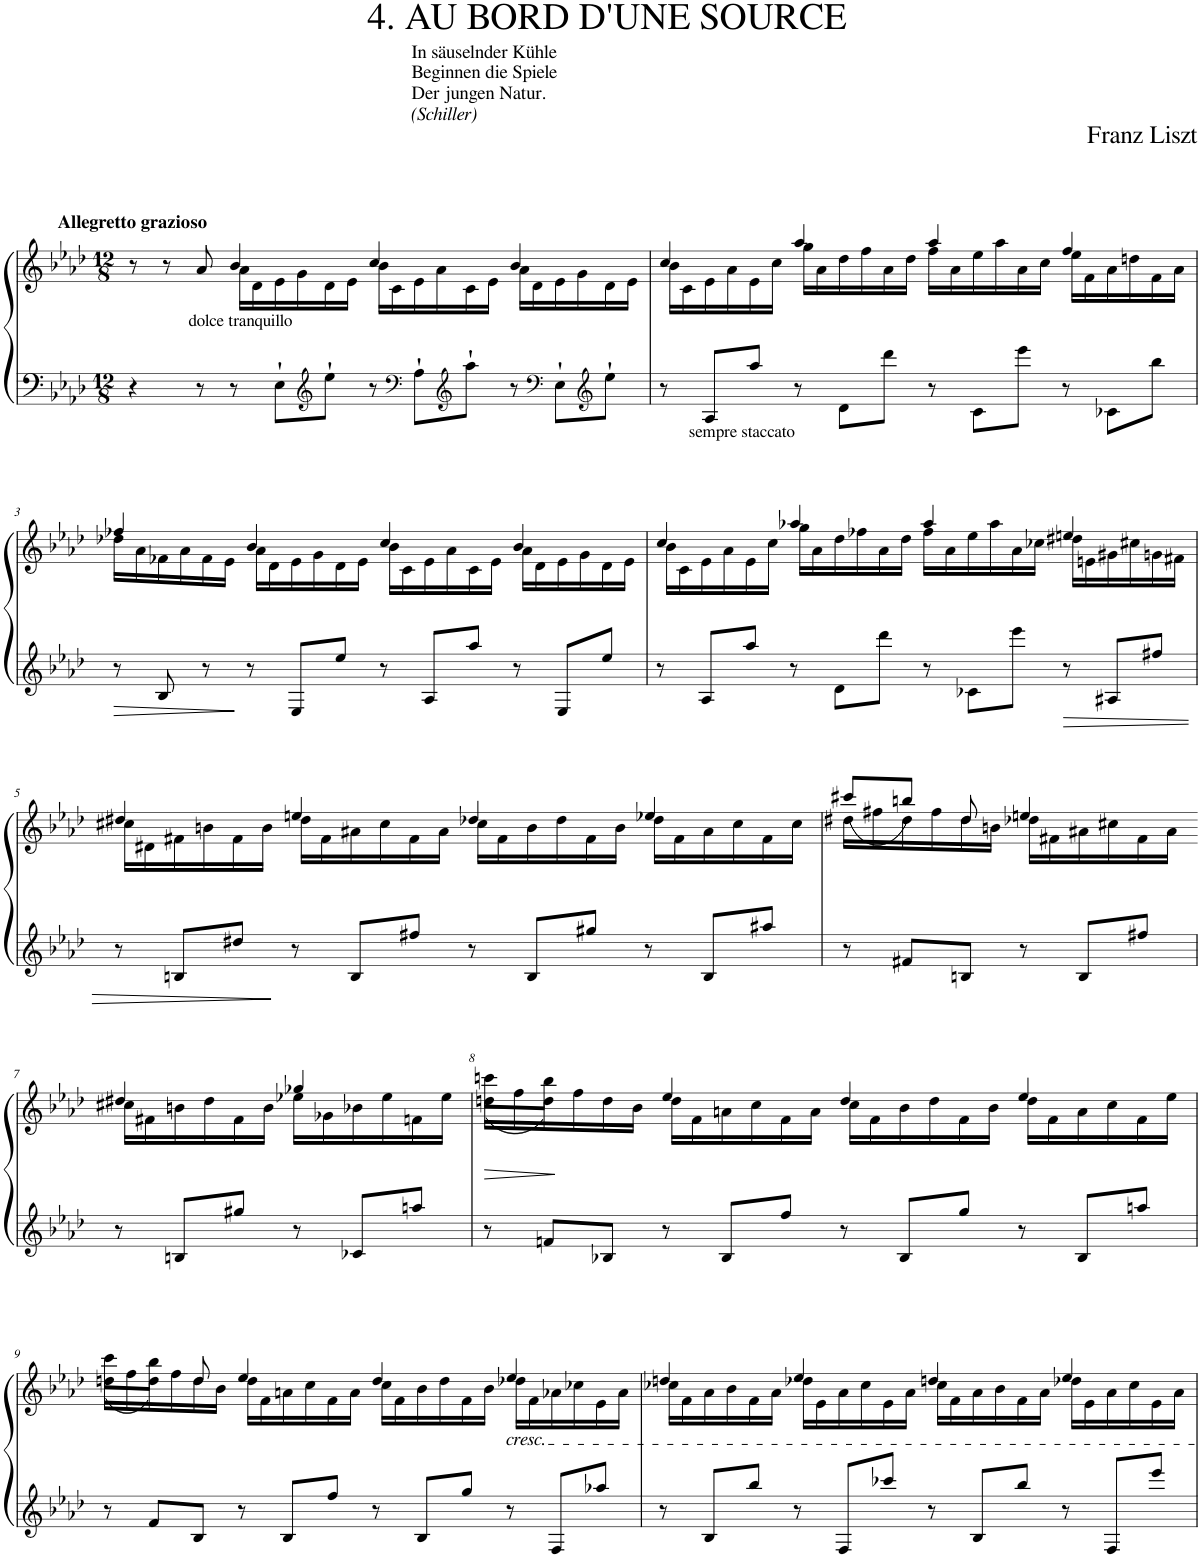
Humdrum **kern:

**kern	**kern	**dynam
*part1	*part1	*part1
*staff2	*staff1	*staff1/2
*I"Piano	*	*
*I'Pno.	*	*
*clefF4	*clefG2	*
*k[b-e-a-d-]	*k[b-e-a-d-]	*
*M12/8	*M12/8	*
=1	=1	=1
*	*^	*
!	!LO:TX:a:B:t=Allegretto grazioso	!	!
4r	8r	4.ryy	.
.	8r	.	.
!	!LO:TX:b:t=dolce tranquillo	!	!
8r	8a-/	.	.
8r	16a-\LL	4b-/	.
.	16d-\	.	.
8E-`\L	16e-\	.	.
.	16g\	.	.
*clefG2	*	*	*
8ee-`\J	16d-\	8ryy	.
.	16e-\JJ	.	.
8r	16b-\LL	4cc/	.
.	16c\	.	.
*clefF4	*	*	*
8A-`\L	16e-\	.	.
.	16a-\	.	.
*clefG2	*	*	*
8aa-`\J	16c\	8ryy	.
.	16e-\JJ	.	.
8r	16a-\LL	4b-/	.
.	16d-\	.	.
*clefF4	*	*	*
8E-`\L	16e-\	.	.
.	16g\	.	.
*clefG2	*	*	*
8ee-`\J	16d-\	8ryy	.
.	16e-\JJ	.	.
=2	=2	=2	=2
8r	16b-\LL	4cc/	.
.	16c\	.	.
!LO:TX:b:t=sempre staccato	!	!	!
8A-`/L	16e-\	.	.
.	16a-\	.	.
8aa-`/J	16e-\	8ryy	.
.	16cc\JJ	.	.
8r	16gg\LL	4aa-/	.
.	16a-\	.	.
8d-`\L	16dd-\	.	.
.	16ff\	.	.
8ddd-`\J	16a-\	8ryy	.
.	16dd-\JJ	.	.
8r	16ff\LL	4aa-/	.
.	16a-\	.	.
8c`\L	16ee-\	.	.
.	16aa-\	.	.
8eee-`\J	16a-\	8ryy	.
.	16cc\JJ	.	.
8r	16ee-\LL	4ff/	.
.	16f\	.	.
8c-X`\L	16a-\	.	.
.	16ddn\	.	.
8bb-`\J	16f\	8ryy	.
.	16a-\JJ	.	.
!!LO:LB:g=z	!!
=3	=3	=3	=3
8r	16dd-X\LL	4ff-X/	.
.	16a-\	.	.
8B-`/	16f-X\	.	.
.	16a-\	.	.
8r	16f-\	8ryy	.
.	16e-\JJ	.	.
8r	16a-\LL	4b-/	.
.	16d-\	.	.
8E-`/L	16e-\	.	.
.	16g\	.	.
8ee-`/J	16d-\	8ryy	.
.	16e-\JJ	.	.
8r	16b-\LL	4cc/	.
.	16c\	.	.
8A-`/L	16e-\	.	.
.	16a-\	.	.
8aa-`/J	16c\	8ryy	.
.	16e-\JJ	.	.
8r	16a-\LL	4b-/	.
.	16d-\	.	.
8E-`/L	16e-\	.	.
.	16g\	.	.
8ee-`/J	16d-\	8ryy	.
.	16e-\JJ	.	.
=4	=4	=4	=4
8r	16b-\LL	4cc/	.
.	16c\	.	.
8A-`/L	16e-\	.	.
.	16a-\	.	.
8aa-`/J	16e-\	8ryy	.
.	16cc\JJ	.	.
8r	16gg\LL	4aa-X/	.
.	16a-\	.	.
8d-`\L	16dd-\	.	.
.	16ff-X\	.	.
8ddd-`\J	16a-\	8ryy	.
.	16dd-\JJ	.	.
8r	16ff-\LL	4aa-/	.
.	16a-\	.	.
8c-X`\L	16ee-\	.	.
.	16aa-\	.	.
8eee-`\J	16a-\	8ryy	.
.	16cc-X\JJ	.	.
8r	16dd#X\LL	4een/	.
.	16en\	.	.
8A#X`/L	16g#X\	.	.
.	16cc#X\	.	.
8ff#X`/J	16gn\	8ryy	.
.	16f#X\JJ	.	.
!!LO:LB:g=z	!!
=5	=5	=5	=5
8r	16cc#X\LL	4dd#X/	.
.	16d#X\	.	.
8Bn`/L	16f#X\	.	.
.	16bn\	.	.
8dd#X`/J	16f#\	8ryy	.
.	16b\JJ	.	.
8r	16dd#\LL	4een/	.
.	16f#\	.	.
8B`/L	16a#X\	.	.
.	16cc#\	.	.
8ff#X`/J	16f#\	8ryy	.
.	16a#\JJ	.	.
8r	16cc#\LL	4dd-X/	.
.	16f#\	.	.
8B`/L	16b\	.	.
.	16dd-\	.	.
8gg#X`/J	16f#\	8ryy	.
.	16b\JJ	.	.
8r	16dd-\LL	4ee-X/	.
.	16f#\	.	.
8B`/L	16a#\	.	.
.	16cc#\	.	.
8aa#X`/J	16f#\	8ryy	.
.	16cc#\JJ	.	.
=6	=6	=6	=6
8r	16dd#X\LL	(8ccc#X/L	.
.	16ff#X\	.	.
8f#X`/L	16dd#\	8bbn/J)	.
.	16ff#\	.	.
8Bn`/J	16dd#\	8dd#/	.
.	16bn\JJ	.	.
8r	16dd-X\LL	4een/	.
.	16f#X\	.	.
8B`/L	16a#X\	.	.
.	16cc#X\	.	.
8ff#X`/J	16f#\	8ryy	.
.	16a#\JJ	.	.
!!LO:LB:g=z	!!
=7-	=7-	=7-	=7-
8r	16cc#X\LL	4dd#X/	.
.	16f#X\	.	.
8Bn`/L	16bn\	.	.
.	16dd#\	.	.
8gg#X`/J	16f#\	8ryy	.
.	16b\JJ	.	.
8r	16ee-X\LL	4gg-X/	.
.	16g-X\	.	.
8c-X`/L	16b-X\	.	.
.	16ee-\	.	.
8aan`/J	16fn\	8ryy	.
.	16ee-\JJ	.	.
=8	=8	=8	=8
!	!	!	!LO:HP:b
8r	16ddn\LL	(8cccn\L	>
.	16ff\	.	.
8fn`/L	16dd\	8bb-\J)	.
.	16ff\	.	]
8B-X`/J	16dd\	8ryy	.
.	16b-\JJ	.	.
8r	16dd\LL	4ee-/	.
.	16f\	.	.
8B-`/L	16an\	.	.
.	16cc\	.	.
8ff`/J	16f\	8ryy	.
.	16a\JJ	.	.
8r	16cc\LL	4dd/	.
.	16f\	.	.
8B-`/L	16b-\	.	.
.	16dd\	.	.
8gg`/J	16f\	8ryy	.
.	16b-\JJ	.	.
8r	16dd\LL	4ee-/	.
.	16f\	.	.
8B-`/L	16a\	.	.
.	16cc\	.	.
8aan`/J	16f\	8ryy	.
.	16ee-\JJ	.	.
!!LO:LB:g=z	!!
=9	=9	=9	=9
8r	16ddn\LL	(8ccc\L	.
.	16ff\	.	.
8f`/L	16dd\	8bb-\J)	.
.	16ff\	.	.
8B-`/J	16dd\	8dd/	.
.	16b-\JJ	.	.
8r	16dd\LL	4ee-/	.
.	16f\	.	.
8B-`/L	16an\	.	.
.	16cc\	.	.
8ff`/J	16f\	8ryy	.
.	16a\JJ	.	.
8r	16cc\LL	4dd/	.
.	16f\	.	.
8B-`/L	16b-\	.	.
.	16dd\	.	.
8gg`/J	16f\	8ryy	.
.	16b-\JJ	.	.
!	!LO:TX:b:i:t=cresc.	!	!
8r	16dd-X\LL	4ee-/	.
.	16f\	.	.
8F`/L	16a-X\	.	.
.	16cc-X\	.	.
8aa-X`/J	16e-\	8ryy	.
.	16a-\JJ	.	.
=10	=10	=10	=10
8r	16cc-X\LL	4ddn/	.
.	16f\	.	.
8B-`/L	16a-\	.	.
.	16b-\	.	.
8bb-`/J	16f\	8ryy	.
.	16a-\JJ	.	.
8r	16dd-X\LL	4ee-/	.
.	16e-\	.	.
8F`/L	16a-\	.	.
.	16cc-\	.	.
8ccc-X`/J	16e-\	8ryy	.
.	16a-\JJ	.	.
8r	16cc-\LL	4ddn/	.
.	16f\	.	.
8B-`/L	16a-\	.	.
.	16b-\	.	.
8bb-`/J	16f\	8ryy	.
.	16a-\JJ	.	.
8r	16dd-X\LL	4ee-/	.
.	16e-\	.	.
8F`/L	16a-\	.	.
.	16cc-\	.	.
8eee-`/J	16e-\	8ryy	.
.	16a-\JJ	.	.
*	*v	*v	*
=	=	=
*-	*-	*-
